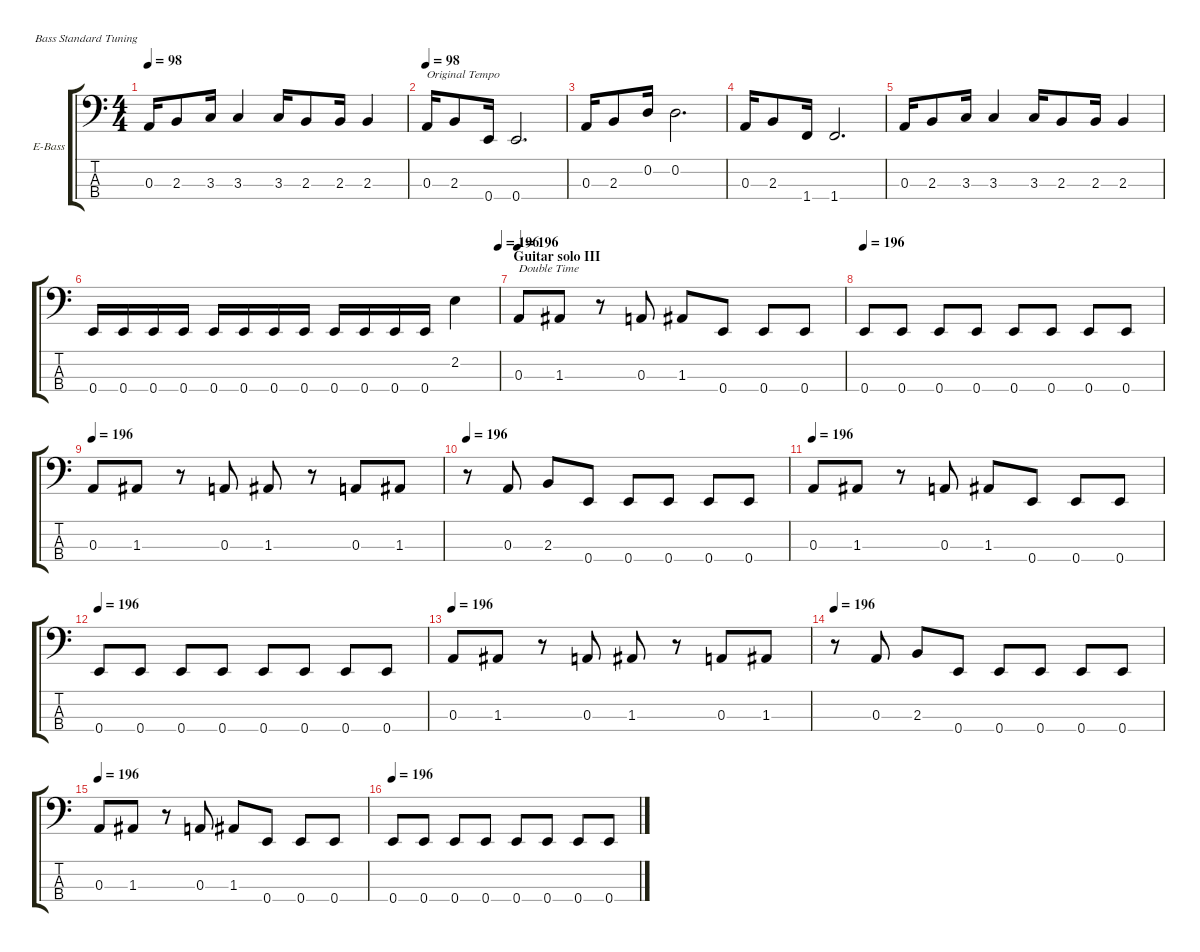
\hideDynamics
\bracketExtendMode groupsimilarinstruments
\firstSystemTrackNameOrientation horizontal
\otherSystemsTrackNameOrientation horizontal
\track ("Bass" "E-Bass") {multiBarRest instrument electricbassfinger}
\staff {score tabs}
\tuning (G2 D2 A1 E1)
\ts (4 4)
\tempo 98
\clef f4
\ks c
0.3.16{dy f} 2.3.8 3.3.16 3.3.4 3.3.16 2.3.8 2.3.16 2.3.4 |
\tempo 98
0.3.16{txt "Original Tempo"} 2.3.8 0.4.16 0.4.2{d} |
0.3.16 2.3.8 0.2.16 0.2.2{d} |
0.3.16 2.3.8 1.4.16 1.4.2{d} |
0.3.16 2.3.8 3.3.16 3.3.4 3.3.16 2.3.8 2.3.16 2.3.4 |
\tempo (196 1)
0.4.16 0.4.16 0.4.16 0.4.16 0.4.16 0.4.16 0.4.16 0.4.16 0.4.16 0.4.16 0.4.16 0.4.16 2.2.4 |
\section ("" "Guitar solo III")
\tempo 196
0.3.8{txt "Double Time"} 1.3.8 r.8 0.3.8 1.3.8 0.4.8 0.4.8 0.4.8 |
\tempo 196
0.4.8 0.4.8 0.4.8 0.4.8 0.4.8 0.4.8 0.4.8 0.4.8 |
\tempo 196
0.3.8 1.3.8 r.8 0.3.8 1.3.8 r.8 0.3.8 1.3.8 |
\tempo 196
r.8 0.3.8 2.3.8 0.4.8 0.4.8 0.4.8 0.4.8 0.4.8 |
\tempo 196
0.3.8 1.3.8 r.8 0.3.8 1.3.8 0.4.8 0.4.8 0.4.8 |
\tempo 196
0.4.8 0.4.8 0.4.8 0.4.8 0.4.8 0.4.8 0.4.8 0.4.8 |
\tempo 196
0.3.8 1.3.8 r.8 0.3.8 1.3.8 r.8 0.3.8 1.3.8 |
\tempo 196
r.8 0.3.8 2.3.8 0.4.8 0.4.8 0.4.8 0.4.8 0.4.8 |
\tempo 196
0.3.8 1.3.8 r.8 0.3.8 1.3.8 0.4.8 0.4.8 0.4.8 |
\tempo 196
0.4.8 0.4.8 0.4.8 0.4.8 0.4.8 0.4.8 0.4.8 0.4.8
